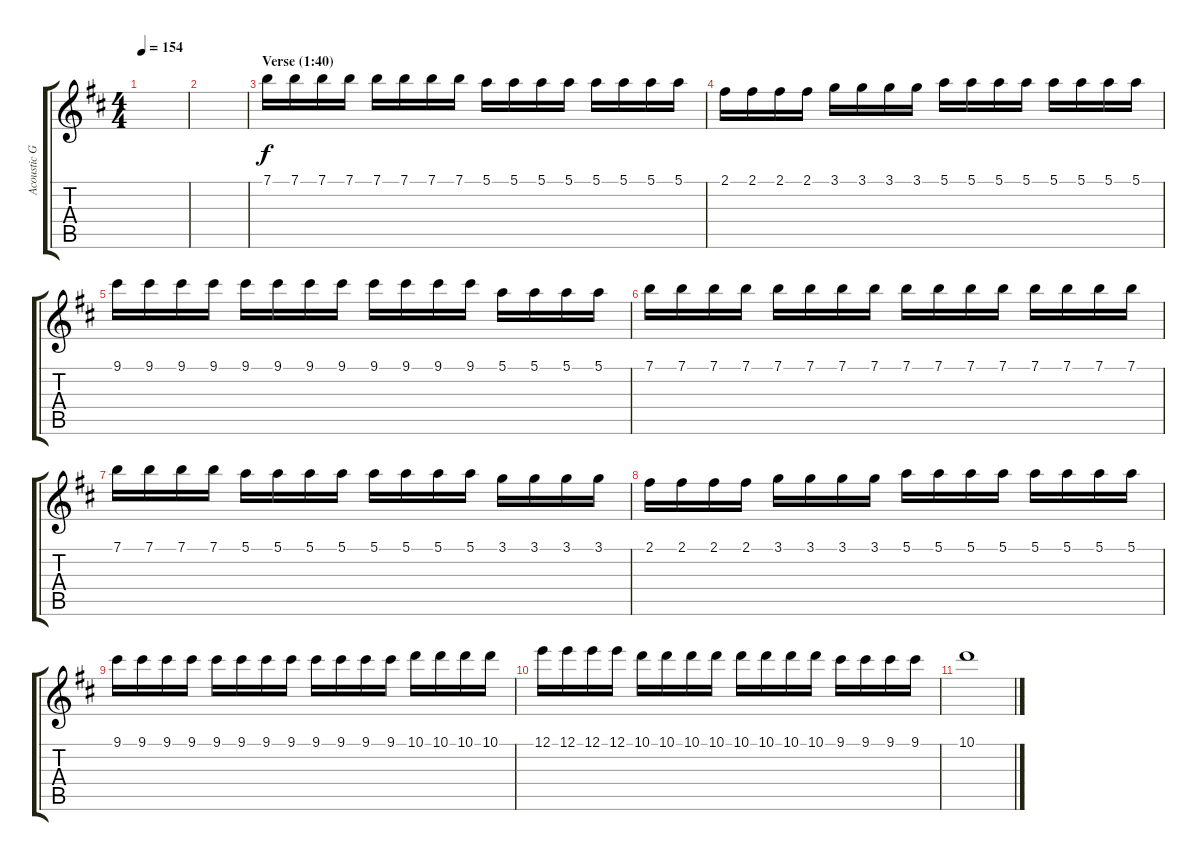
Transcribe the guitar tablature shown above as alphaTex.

\track ("Acoustic Guitar 2" "Acoustic G") {instrument acousticguitarsteel}
\staff {score tabs}
\tuning (E4 B3 G3 D3 A2 E2) {hide}
\ts (4 4)
\tempo 154
\clef g2
\ks d
|
|
\section ("" "Verse (1:40)")
7.1.16 7.1.16 7.1.16 7.1.16 7.1.16 7.1.16 7.1.16 7.1.16 5.1.16 5.1.16 5.1.16 5.1.16 5.1.16 5.1.16 5.1.16 5.1.16 |
2.1.16 2.1.16 2.1.16 2.1.16 3.1.16 3.1.16 3.1.16 3.1.16 5.1.16 5.1.16 5.1.16 5.1.16 5.1.16 5.1.16 5.1.16 5.1.16 |
9.1.16 9.1.16 9.1.16 9.1.16 9.1.16 9.1.16 9.1.16 9.1.16 9.1.16 9.1.16 9.1.16 9.1.16 5.1.16 5.1.16 5.1.16 5.1.16 |
7.1.16 7.1.16 7.1.16 7.1.16 7.1.16 7.1.16 7.1.16 7.1.16 7.1.16 7.1.16 7.1.16 7.1.16 7.1.16 7.1.16 7.1.16 7.1.16 |
7.1.16 7.1.16 7.1.16 7.1.16 5.1.16 5.1.16 5.1.16 5.1.16 5.1.16 5.1.16 5.1.16 5.1.16 3.1.16 3.1.16 3.1.16 3.1.16 |
2.1.16 2.1.16 2.1.16 2.1.16 3.1.16 3.1.16 3.1.16 3.1.16 5.1.16 5.1.16 5.1.16 5.1.16 5.1.16 5.1.16 5.1.16 5.1.16 |
9.1.16 9.1.16 9.1.16 9.1.16 9.1.16 9.1.16 9.1.16 9.1.16 9.1.16 9.1.16 9.1.16 9.1.16 10.1.16 10.1.16 10.1.16 10.1.16 |
12.1.16 12.1.16 12.1.16 12.1.16 10.1.16 10.1.16 10.1.16 10.1.16 10.1.16 10.1.16 10.1.16 10.1.16 9.1.16 9.1.16 9.1.16 9.1.16 |
10.1.1
